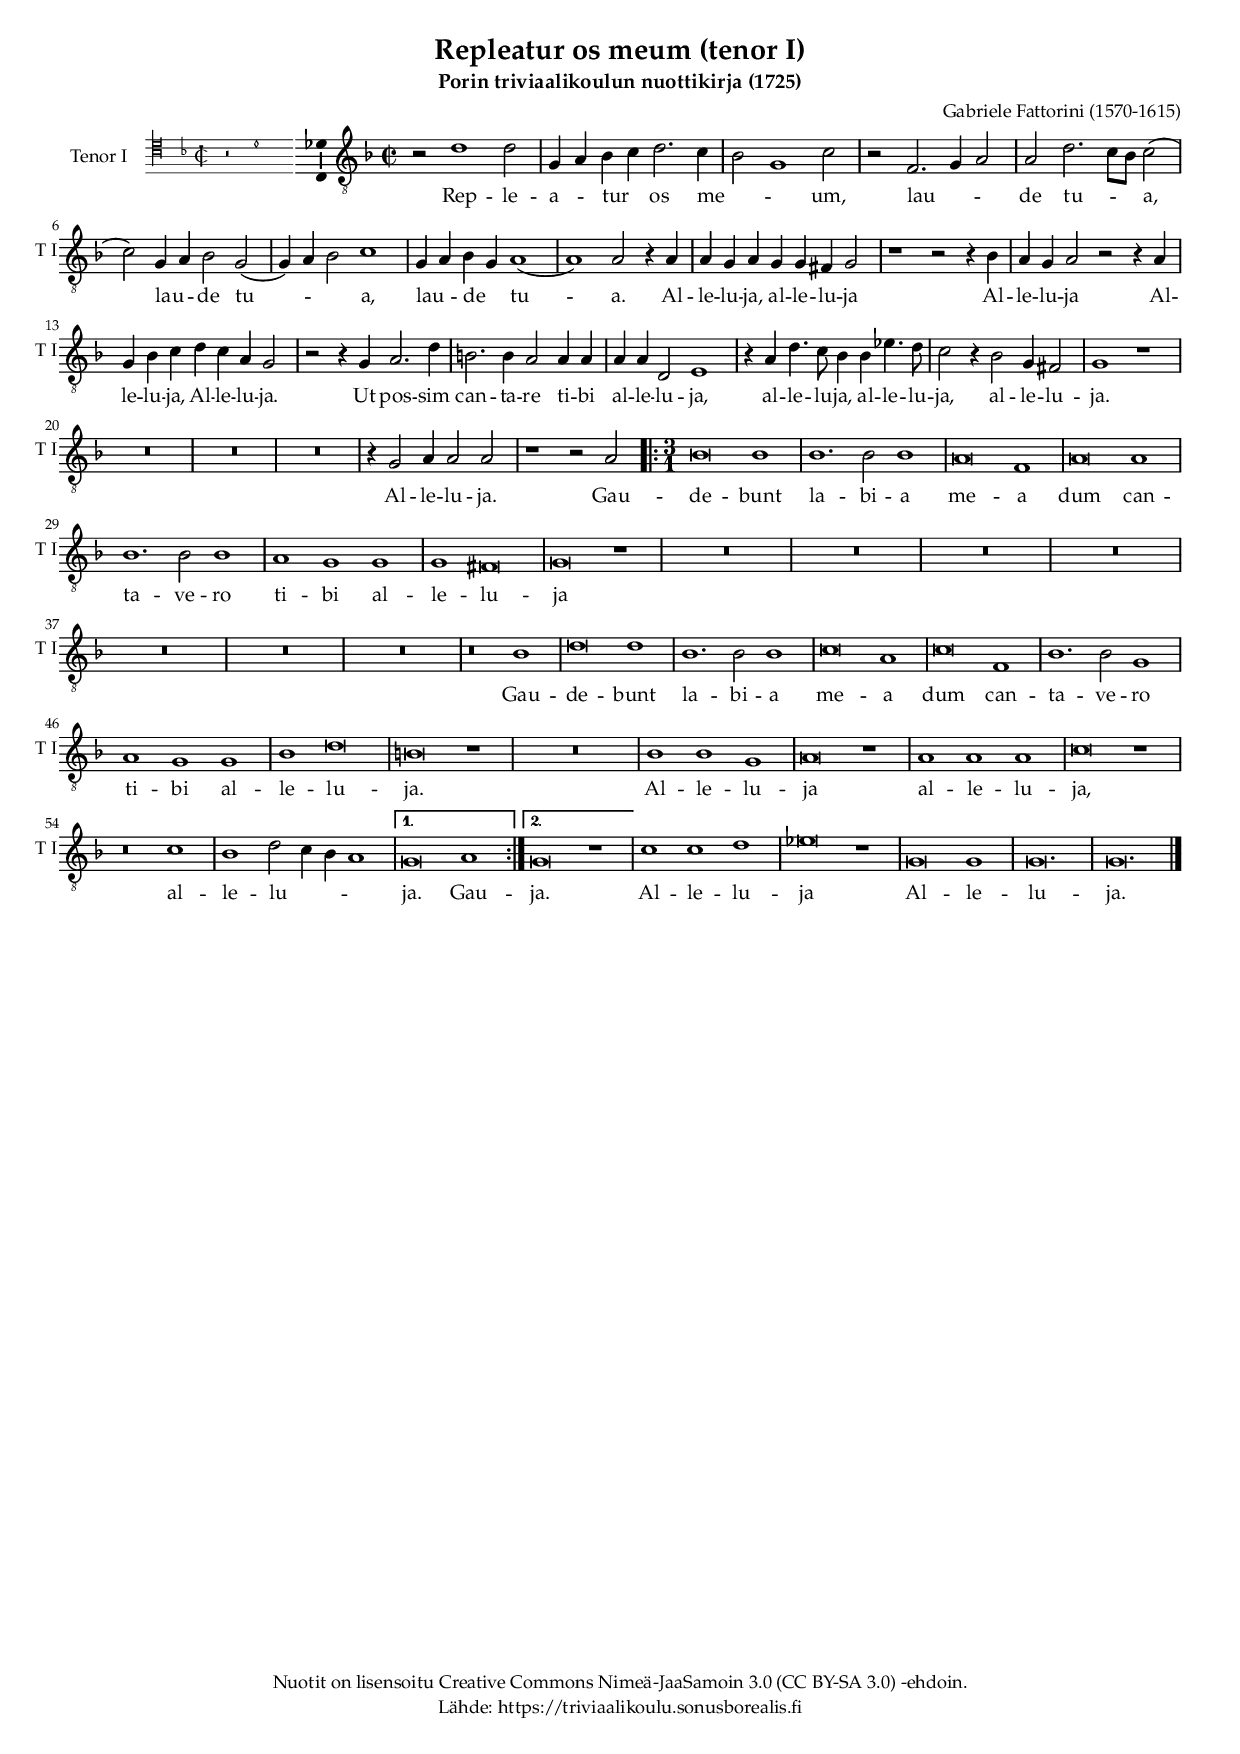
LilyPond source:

\version "2.19.49"
\include "suomi.ly"


global = {
%  \numericTimeSignature
  \time 2/2
	\set Timing.measureLength = #(ly:make-moment 4/2)
%  \autoBeamOff
  \key d \minor
  \set Staff.midiInstrument = #"voice oohs"
}

% First choir

TenoreOneMusic = \relative c' {
	\set Staff.instrumentName = #"Tenor I"
	\set Staff.shortInstrumentName = "T I"

	\incipit { \clef "mensural-c4" \key d \minor \time 2/2 r2 d'1 }

	\clef "treble_8"
	r2 d1 d2 | g,4 a b c d2. c4 | b2 g1 c2 | r2 f,2. g4 a2 |
	a2 d2. c8 b c2( | c) g4 a b2 g( | g4) a b2 c1 | g4 a b g a1( |
	a) a2 r4 a | a g a g g fis g2 | r1 r2 r4 b | a g a2 r2 r4 a |
% p2
	g b c d c a g2 | r2 r4 g a2. d4 | h2. h4 a2 a4 a |
	a a d,2 e1 | r4 a d4. c8 b4 b es4. d8 | c2 r4 b2 g4 fis2 |
	g1 r | R\breve | R\breve |
% p3
	R\breve | r4 g2 a4 a2 a | r1 r2 a |
	\time 3/1
	\repeat volta 2 {
		b\breve b1 | b1. b2 b1 | a\breve f1 | a\breve a1 | b1. b2 b1 |
		a g g | g fis\breve | g\breve r1 |
		\repeat unfold 7 { R\breve. } |
% p4
		r\breve b1 | d\breve d1 | b1. b2 b1 | c\breve a1 | c\breve f,1 |
		b1. b2 g1 | a g g | b d\breve | h\breve r1 | R\breve. |
		b1 b g | a\breve r1 | a a a | c\breve r1 | r\breve c1 |
		b d2 c4 b a1 |
	}
	\alternative {
		{
			g\breve a1 |
		}
		{
			g\breve r1 |
		}
	}
	c c d | es\breve r1 |
% p5
	g,\breve g1 | g\breve. | g\breve. \bar "|."
}

stanzaOneLyricsChoirOneTenor = \lyricmode {
    Rep -- le -- a -- _ tur _ os me -- _ _ um,
    lau -- _ _ de tu -- _ _ a,
    lau -- _ de tu -- _ _ a,
		lau -- _ de _ tu -- a.
    Al -- le -- lu -- ja, al -- le -- lu -- ja
    Al -- le -- lu -- ja
    Al -- le -- lu -- ja,
    Al -- le -- lu -- ja.
    Ut pos -- sim can -- ta -- re ti -- bi
    al -- le -- lu -- ja, al -- le -- lu -- ja,
    al -- le -- lu -- ja, al -- le -- lu -- ja.
    Al -- le -- lu -- ja.

    Gau -- de -- bunt la -- bi -- a me -- a dum
    can -- ta -- ve -- ro ti -- bi al -- le -- lu -- ja
    Gau -- de -- bunt la -- bi -- a me -- a dum
    can -- ta -- ve -- ro ti -- bi al -- le -- lu -- ja.
    Al -- le -- lu -- ja
    al -- le -- lu -- ja,
    al -- le -- lu -- _ _ _ ja. Gau --
    ja.
    Al -- le -- lu -- ja
    Al -- le -- lu -- ja.
}


\include "repleatur-os-meum.header.ily"

\header {
  title = "Repleatur os meum (tenor I)"
}


\score {
  \new StaffGroup = choirOneStaff <<
    \new Staff <<
      \new Voice = "Tenore" {
        \global
        \TenoreOneMusic
      }
      \new Lyrics \lyricsto "Tenore" {
       \stanzaOneLyricsChoirOneTenor
      }
    >>
  >>

  \midi {
    \tempo 4 = 160
  }
  \layout {
    \context {
      \Staff
      \consists "Ambitus_engraver"

    }
    indent = 4\cm
    incipit-width = 2.5\cm
    \context {
     \Score
     \override VerticalAxisGroup.remove-first = ##t
    }
  }
}
